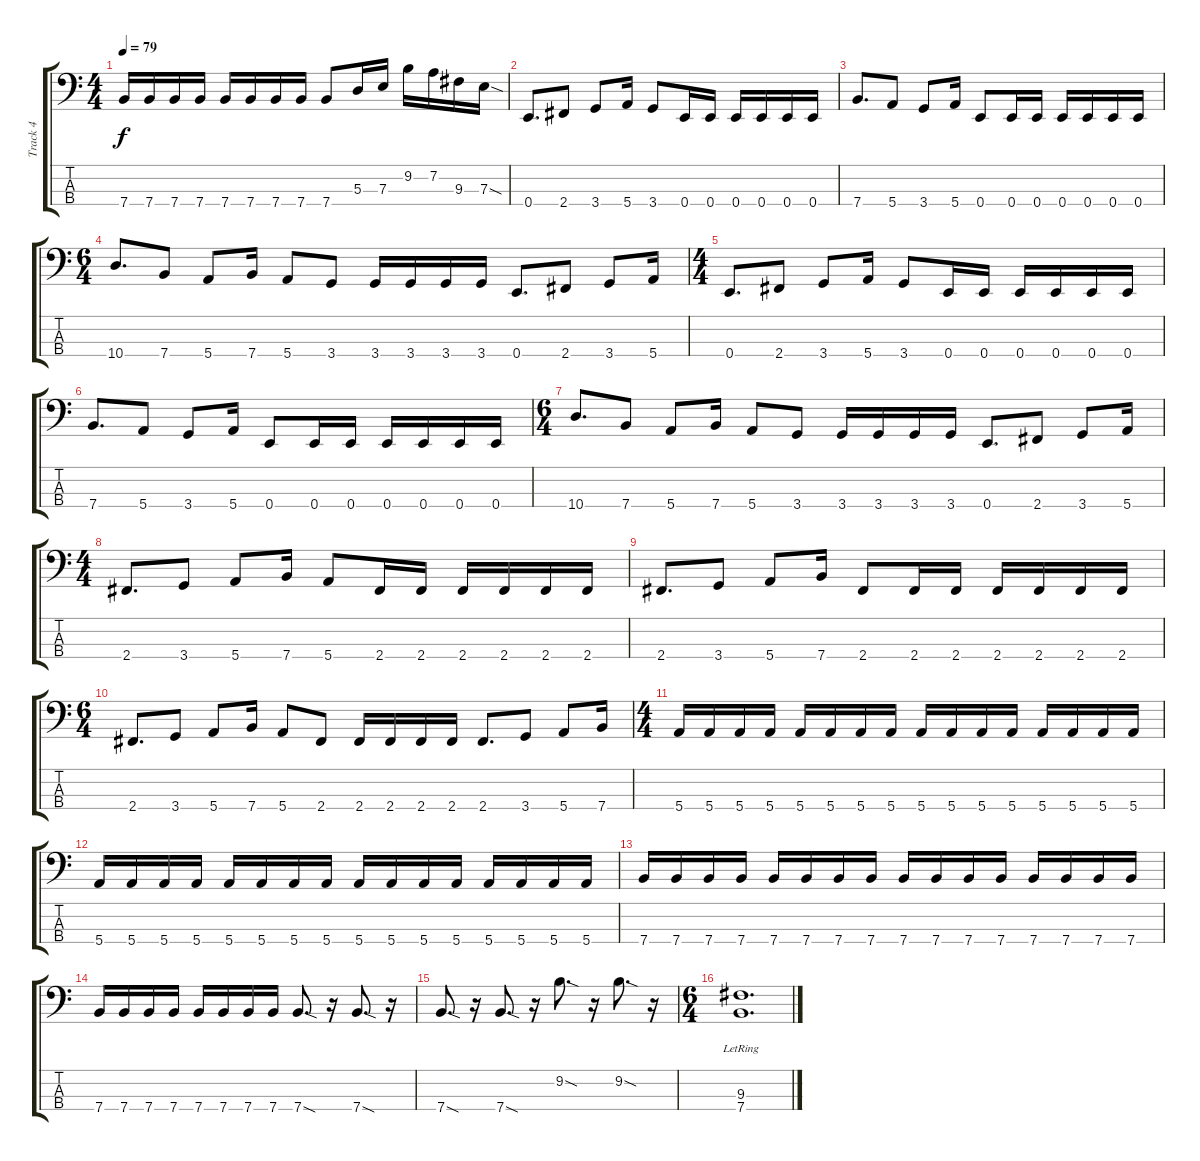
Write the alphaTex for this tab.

\track ("Track 4" "Track 4") {instrument electricbasspick}
\staff {score tabs}
\tuning (G2 D2 A1 E1) {hide}
\ts (4 4)
\tempo 79
\clef f4
\ks c
7.4.16{dy f} 7.4.16 7.4.16 7.4.16 7.4.16 7.4.16 7.4.16 7.4.16 7.4.8 5.3.16 7.3.16 9.2.16 7.2.16 9.3.16 7.3{sod}.16 |
0.4.8{d} 2.4.8 3.4.8 5.4.16 3.4.8 0.4.16 0.4.16 0.4.16 0.4.16 0.4.16 0.4.16 |
7.4.8{d} 5.4.8 3.4.8 5.4.16 0.4.8 0.4.16 0.4.16 0.4.16 0.4.16 0.4.16 0.4.16 |
\ts (6 4)
10.4.8{d} 7.4.8 5.4.8 7.4.16 5.4.8 3.4.8 3.4.16 3.4.16 3.4.16 3.4.16 0.4.8{d} 2.4.8 3.4.8 5.4.16 |
\ts (4 4)
0.4.8{d} 2.4.8 3.4.8 5.4.16 3.4.8 0.4.16 0.4.16 0.4.16 0.4.16 0.4.16 0.4.16 |
7.4.8{d} 5.4.8 3.4.8 5.4.16 0.4.8 0.4.16 0.4.16 0.4.16 0.4.16 0.4.16 0.4.16 |
\ts (6 4)
10.4.8{d} 7.4.8 5.4.8 7.4.16 5.4.8 3.4.8 3.4.16 3.4.16 3.4.16 3.4.16 0.4.8{d} 2.4.8 3.4.8 5.4.16 |
\ts (4 4)
2.4.8{d} 3.4.8 5.4.8 7.4.16 5.4.8 2.4.16 2.4.16 2.4.16 2.4.16 2.4.16 2.4.16 |
2.4.8{d} 3.4.8 5.4.8 7.4.16 2.4.8 2.4.16 2.4.16 2.4.16 2.4.16 2.4.16 2.4.16 |
\ts (6 4)
2.4.8{d} 3.4.8 5.4.8 7.4.16 5.4.8 2.4.8 2.4.16 2.4.16 2.4.16 2.4.16 2.4.8{d} 3.4.8 5.4.8 7.4.16 |
\ts (4 4)
5.4.16 5.4.16 5.4.16 5.4.16 5.4.16 5.4.16 5.4.16 5.4.16 5.4.16 5.4.16 5.4.16 5.4.16 5.4.16 5.4.16 5.4.16 5.4.16 |
5.4.16 5.4.16 5.4.16 5.4.16 5.4.16 5.4.16 5.4.16 5.4.16 5.4.16 5.4.16 5.4.16 5.4.16 5.4.16 5.4.16 5.4.16 5.4.16 |
7.4.16 7.4.16 7.4.16 7.4.16 7.4.16 7.4.16 7.4.16 7.4.16 7.4.16 7.4.16 7.4.16 7.4.16 7.4.16 7.4.16 7.4.16 7.4.16 |
7.4.16 7.4.16 7.4.16 7.4.16 7.4.16 7.4.16 7.4.16 7.4.16 7.4{sod}.8{d} r.16 7.4{sod}.8{d} r.16 |
7.4{sod}.8{d} r.16 7.4{sod}.8{d} r.16 9.2{sod}.8{d} r.16 9.2{sod}.8{d} r.16 |
\ts (6 4)
(9.3 7.4{lr}).1{d}
